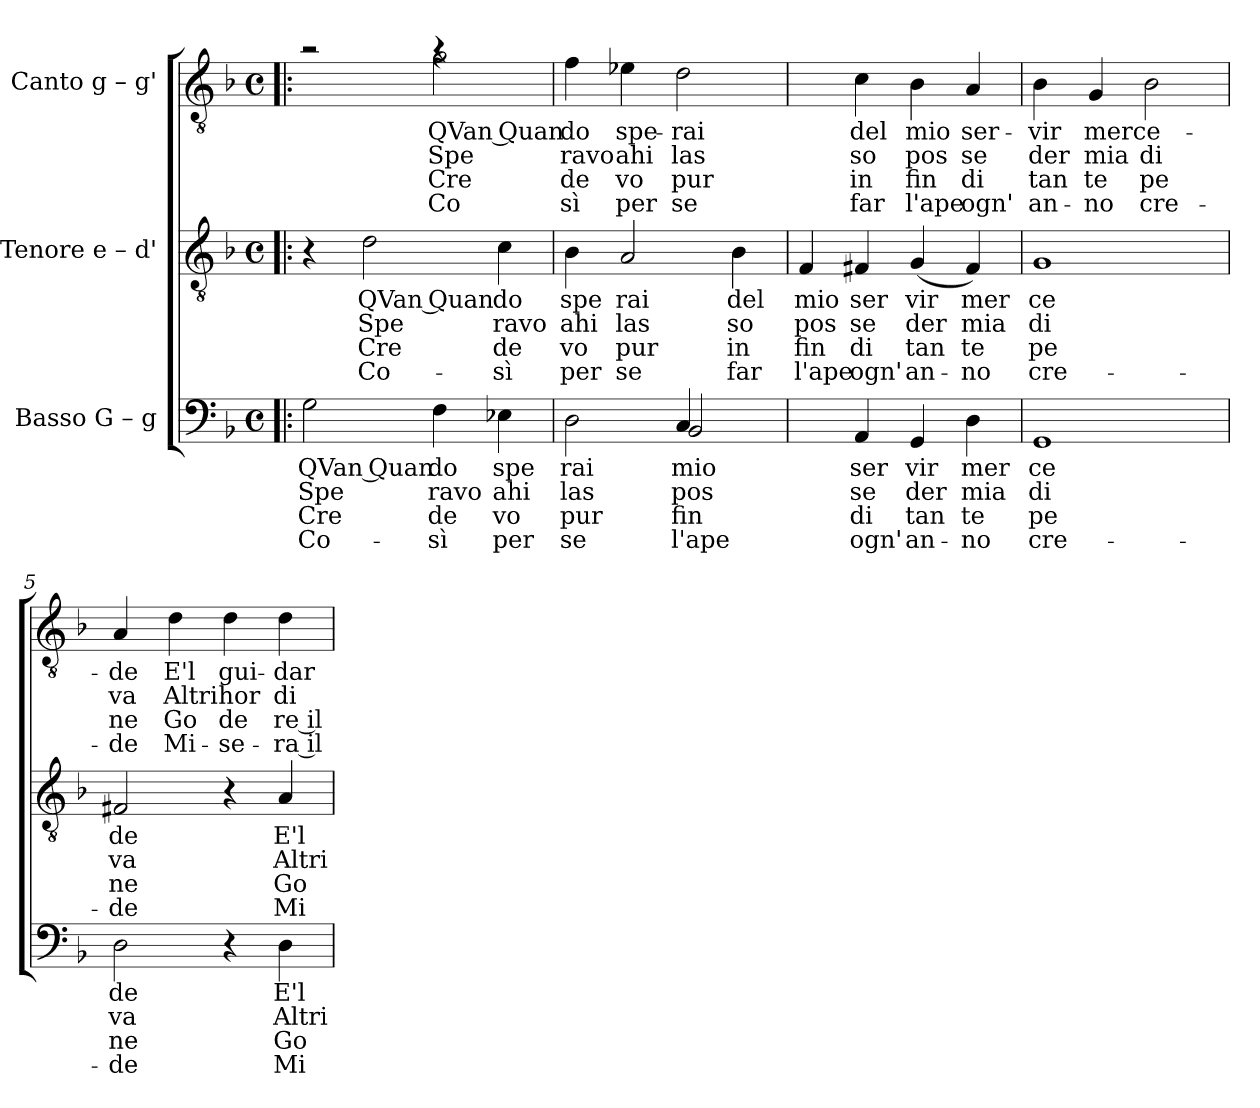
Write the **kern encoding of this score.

**kern	**text	**text	**text	**text	**kern	**text	**text	**text	**text	**kern	**text	**text	**text	**text
*part3	*part3	*part3	*part3	*part3	*part2	*part2	*part2	*part2	*part2	*part1	*part1	*part1	*part1	*part1
*staff3	*staff3	*staff3	*staff3	*staff3	*staff2	*staff2	*staff2	*staff2	*staff2	*staff1	*staff1	*staff1	*staff1	*staff1
*I"Basso G – g	*	*	*	*	*I"Tenore e – d'	*	*	*	*	*I"Canto g – g'	*	*	*	*
*clefF4	*	*	*	*	*clefGv2	*	*	*	*	*clefGv2	*	*	*	*
*k[b-]	*	*	*	*	*k[b-]	*	*	*	*	*k[b-]	*	*	*	*
*F:	*	*	*	*	*F:	*	*	*	*	*F:	*	*	*	*
*M4/4	*	*	*	*	*M4/4	*	*	*	*	*M4/4	*	*	*	*
*met(c)	*	*	*	*	*met(c)	*	*	*	*	*met(c)	*	*	*	*
=1!|:	=1!|:	=1!|:	=1!|:	=1!|:	=1!|:	=1!|:	=1!|:	=1!|:	=1!|:	=1!|:	=1!|:	=1!|:	=1!|:	=1!|:
!	!LO:LY:b:rj	!LO:LY:b:rj	!LO:LY:b:rj	!LO:LY:b:rj	!	!	!	!	!	!	!	!	!	!
*	*	*	*	*	*	*	*	*	*	*^	*	*	*	*
2G\	QVan Quan	Spe	Cre	Co-	4r	.	.	.	.	2ra	2ryy	.	.	.	.
!	!	!	!	!	!	!LO:LY:b:rj	!LO:LY:b:rj	!LO:LY:b:rj	!LO:LY:b:rj	!	!	!	!	!	!
.	.	.	.	.	2d\	QVan Quan	Spe	Cre	Co-	.	.	.	.	.	.
!	!LO:LY:b	!LO:LY:b	!LO:LY:b	!LO:LY:b	!	!	!	!	!	!	!	!LO:LY:b:rj	!LO:LY:b:rj	!LO:LY:b:rj	!LO:LY:b:rj
4F\	do	ravo	de	-sì	.	.	.	.	.	4ra	2g\	QVan Quan-	Spe	Cre	Co-
!	!LO:LY:b	!LO:LY:b	!LO:LY:b	!LO:LY:b	!	!LO:LY:b	!LO:LY:b	!LO:LY:b	!LO:LY:b	!	!	!	!	!	!
4E-X\	spe	ahi	vo	per	4c\	do	ravo	de	-sì	4ryy	.	.	.	.	.
*	*	*	*	*	*	*	*	*	*	*v	*v	*	*	*	*
=2	=2	=2	=2	=2	=2	=2	=2	=2	=2	=2	=2	=2	=2	=2
!	!LO:LY:b	!LO:LY:b	!LO:LY:b	!LO:LY:b	!	!LO:LY:b	!LO:LY:b	!LO:LY:b	!LO:LY:b	!	!LO:LY:b	!LO:LY:b	!LO:LY:b	!LO:LY:b
*^	*	*	*	*	*	*	*	*	*	*	*	*	*	*
2D\	2ryy	rai	las	pur	se	4B-\	spe	ahi	vo	per	4f\	-do	ravo	de	-sì
!	!	!	!	!	!	!	!LO:LY:b	!LO:LY:b	!LO:LY:b	!LO:LY:b	!	!LO:LY:b	!LO:LY:b	!LO:LY:b	!LO:LY:b
.	.	.	.	.	.	2A/	rai	las	pur	se	4e-X\	spe-	ahi	vo	per
!	!	!LO:LY:b	!LO:LY:b	!LO:LY:b	!LO:LY:b	!	!	!	!	!	!	!	!	!	!
!	!	!LO:LY:b	!LO:LY:b	!LO:LY:b	!LO:LY:b	!	!	!	!	!	!	!LO:LY:b	!LO:LY:b	!LO:LY:b	!LO:LY:b
4C/	2BB-/	mio	pos	fin	l'ape	.	.	.	.	.	2d\	-rai	las	pur	se
!	!	!	!	!	!	!	!LO:LY:b	!LO:LY:b	!LO:LY:b	!LO:LY:b	!	!	!	!	!
4ryy	.	.	.	.	.	4B-\	del	so	in	far	.	.	.	.	.
*v	*v	*	*	*	*	*	*	*	*	*	*	*	*	*	*
=3	=3	=3	=3	=3	=3	=3	=3	=3	=3	=3	=3	=3	=3	=3
!	!	!	!	!	!	!LO:LY:b	!LO:LY:b	!LO:LY:b	!LO:LY:b	!	!	!	!	!
4ryy	.	.	.	.	4F/	mio	pos	fin	l'ape	4ryy	.	.	.	.
!	!LO:LY:b	!LO:LY:b	!LO:LY:b	!LO:LY:b	!	!LO:LY:b	!LO:LY:b	!LO:LY:b	!LO:LY:b	!	!LO:LY:b	!LO:LY:b	!LO:LY:b	!LO:LY:b
4AA/	ser	se	di	ogn'	4F#X/	ser	se	di	ogn'	4c\	del	so	in	far
!	!LO:LY:b	!LO:LY:b	!LO:LY:b	!LO:LY:b	!	!LO:LY:b	!LO:LY:b	!LO:LY:b	!LO:LY:b	!	!LO:LY:b	!LO:LY:b	!LO:LY:b	!LO:LY:b
4GG/	vir	der	tan	an-	(4G/	vir	der	tan	an-	4B-\	mio	pos	fin	l'ape
!	!LO:LY:b	!LO:LY:b	!LO:LY:b	!LO:LY:b	!	!LO:LY:b	!LO:LY:b	!LO:LY:b	!LO:LY:b	!	!LO:LY:b	!LO:LY:b	!LO:LY:b	!LO:LY:b
4D\	mer	mia	te	-no	4F#/)	mer	mia	te	-no	4A/	ser-	se	di	ogn'
=4	=4	=4	=4	=4	=4	=4	=4	=4	=4	=4	=4	=4	=4	=4
!	!LO:LY:b	!LO:LY:b	!LO:LY:b	!LO:LY:b	!	!LO:LY:b	!LO:LY:b	!LO:LY:b	!LO:LY:b	!	!LO:LY:b	!LO:LY:b	!LO:LY:b	!LO:LY:b
1GG	ce	di	pe	cre-	1G	ce	di	pe	cre-	4B-\	-vir	der	tan	an-
!	!	!	!	!	!	!	!	!	!	!	!LO:LY:b	!LO:LY:b	!LO:LY:b	!LO:LY:b
.	.	.	.	.	.	.	.	.	.	4G/	merce-	mia	te	-no
!	!	!	!	!	!	!	!	!	!	!	!	!LO:LY:b	!LO:LY:b	!LO:LY:b
.	.	.	.	.	.	.	.	.	.	2B-\	.	di	pe	cre-
=5	=5	=5	=5	=5	=5	=5	=5	=5	=5	=5	=5	=5	=5	=5
!	!LO:LY:b	!LO:LY:b	!LO:LY:b	!LO:LY:b	!	!LO:LY:b	!LO:LY:b	!LO:LY:b	!LO:LY:b	!	!LO:LY:b	!LO:LY:b	!LO:LY:b	!LO:LY:b
2D\	de	va	ne	-de	2F#X/	de	va	ne	-de	4A/	-de	va	ne	-de
!	!	!	!	!	!	!	!	!	!	!	!LO:LY:b	!LO:LY:b	!LO:LY:b	!LO:LY:b
.	.	.	.	.	.	.	.	.	.	4d\	E'l	Altri	Go	Mi-
!	!	!	!	!	!	!	!	!	!	!	!LO:LY:b	!LO:LY:b	!LO:LY:b	!LO:LY:b
4r	.	.	.	.	4r	.	.	.	.	4d\	gui-	hor	de	-se-
!	!LO:LY:b	!LO:LY:b	!LO:LY:b	!LO:LY:b	!	!LO:LY:b	!LO:LY:b	!LO:LY:b	!LO:LY:b	!	!LO:LY:b	!LO:LY:b	!LO:LY:b	!LO:LY:b
4D\	E'l	Altri	Go	Mi-	4A/	E'l	Altri	Go	Mi-	4d\	-dar-	di	re il	-ra il
=	=	=	=	=	=	=	=	=	=	=	=	=	=	=
*-	*-	*-	*-	*-	*-	*-	*-	*-	*-	*-	*-	*-	*-	*-
